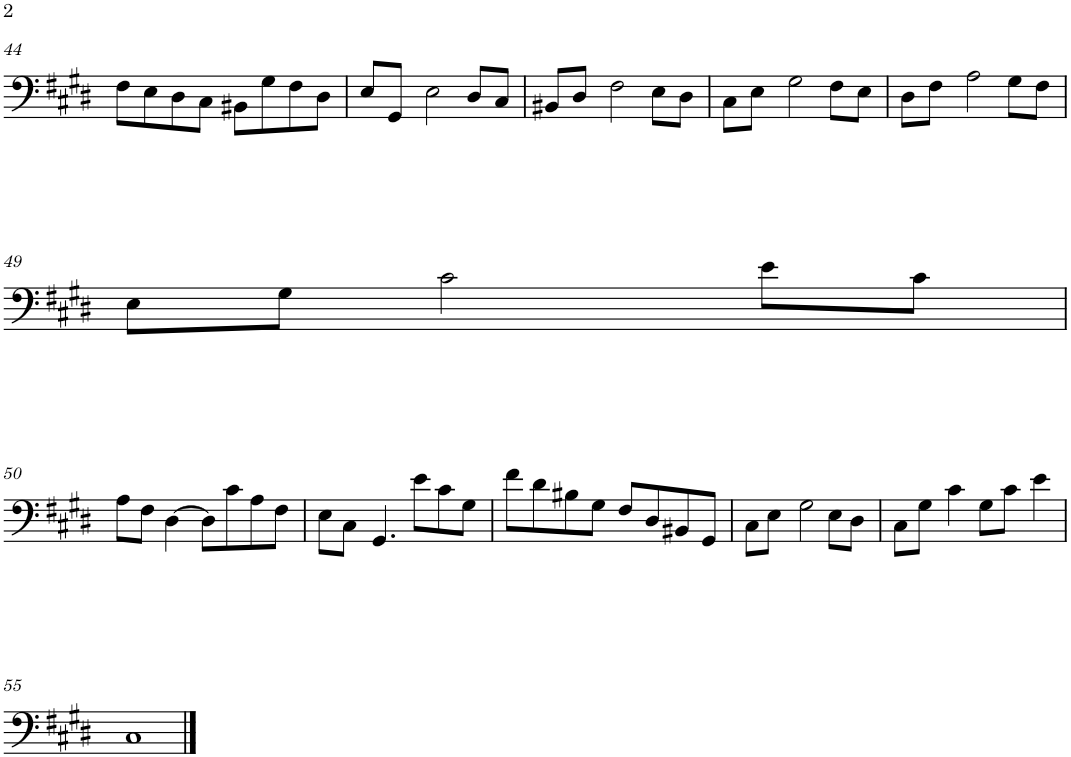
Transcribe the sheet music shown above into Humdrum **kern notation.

**kern
*part1
*staff1
*I"Trombone
*I'Tbn.
!!LO:PB:g=z
*clefF4
*k[f#c#g#d#]
*M2/2
*met(c|)
=44
8F#\L
8E\
8D#\
8C#\J
8BB#X\L
8G#\
8F#\
8D#\J
=45
8E/L
8GG#/J
2E\
8D#/L
8C#/J
=46
8BB#X/L
8D#/J
2F#\
8E\L
8D#\J
=47
8C#\L
8E\J
2G#\
8F#\L
8E\J
=48
8D#\L
8F#\J
2A\
8G#\L
8F#\J
!!LO:LB:g=z
=49
8E\L
8G#\J
2c#\
8e\L
8c#\J
!!LO:LB:g=z
=50
8A\L
8F#\J
[>4D#\
8D#\L]
8c#\
8A\
8F#\J
=51
8E\L
8C#\J
4.GG#/
8e\L
8c#\
8G#\J
=52
8f#\L
8d#\
8B#X\
8G#\J
8F#/L
8D#/
8BB#X/
8GG#/J
=53
8C#\L
8E\J
2G#\
8E\L
8D#\J
=54
8C#\L
8G#\J
4c#\
8G#\L
8c#\J
4e\
!!LO:LB:g=z
=55
1C#
==
*-
